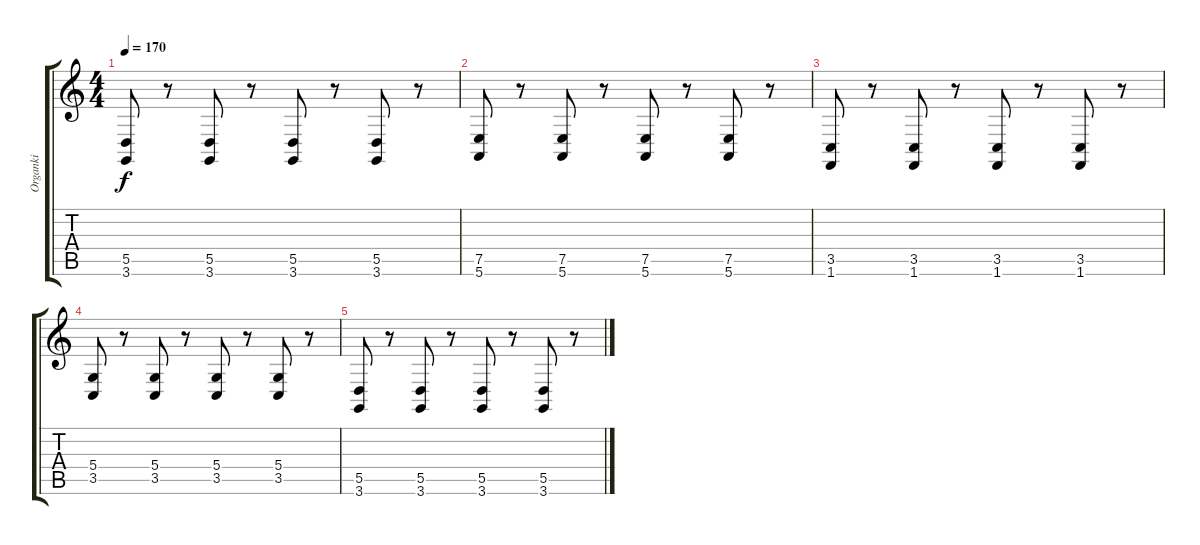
\track ("Organki" "Organki") {instrument drawbarorgan}
\staff {score tabs}
\tuning (E4 B3 G3 D3 A2 E2) {hide}
\ts (4 4)
\tempo 170
\clef g2
\ks c
(5.5 3.6).8{dy f} r.8 (5.5 3.6).8 r.8 (5.5 3.6).8 r.8 (5.5 3.6).8 r.8 |
(7.5 5.6).8 r.8 (7.5 5.6).8 r.8 (7.5 5.6).8 r.8 (7.5 5.6).8 r.8 |
(3.5 1.6).8 r.8 (3.5 1.6).8 r.8 (3.5 1.6).8 r.8 (3.5 1.6).8 r.8 |
(5.4 3.5).8 r.8 (5.4 3.5).8 r.8 (5.4 3.5).8 r.8 (5.4 3.5).8 r.8 |
(5.5 3.6).8 r.8 (5.5 3.6).8 r.8 (5.5 3.6).8 r.8 (5.5 3.6).8 r.8
